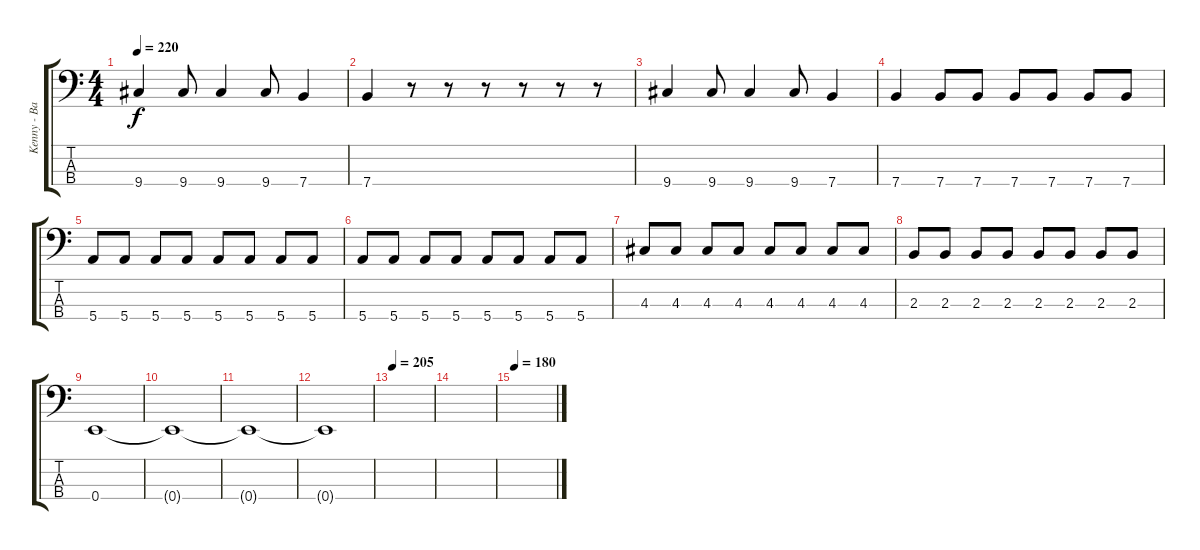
\track ("Kenny - Bass" "Kenny - Ba") {instrument electricbasspick}
\staff {score tabs}
\tuning (G2 D2 A1 E1) {hide}
\ts (4 4)
\tempo 220
\clef f4
\ks c
9.4.4{dy f} 9.4.8 9.4.4 9.4.8 7.4.4 |
7.4.4 r.8 r.8 r.8 r.8 r.8 r.8 |
9.4.4 9.4.8 9.4.4 9.4.8 7.4.4 |
7.4.4 7.4.8 7.4.8 7.4.8 7.4.8 7.4.8 7.4.8 |
5.4.8 5.4.8 5.4.8 5.4.8 5.4.8 5.4.8 5.4.8 5.4.8 |
5.4.8 5.4.8 5.4.8 5.4.8 5.4.8 5.4.8 5.4.8 5.4.8 |
4.3.8 4.3.8 4.3.8 4.3.8 4.3.8 4.3.8 4.3.8 4.3.8 |
2.3.8 2.3.8 2.3.8 2.3.8 2.3.8 2.3.8 2.3.8 2.3.8 |
0.4.1 |
0.4{t}.1 |
0.4{t}.1{volume 0} |
0.4{t}.1 |
\tempo 205
|
|
\tempo 180
